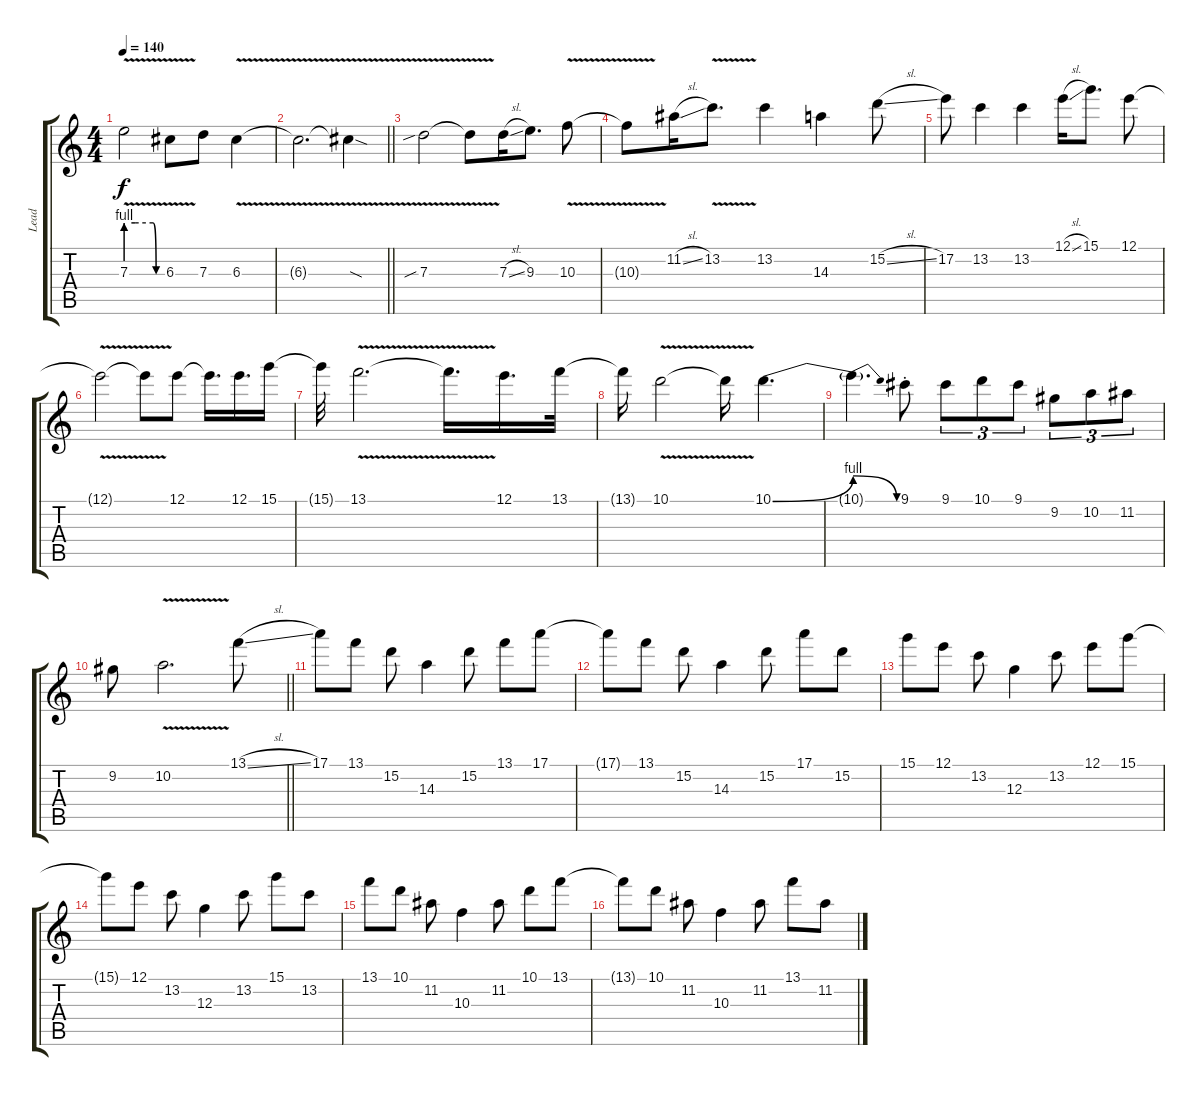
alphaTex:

\track ("Lead" "Lead") {instrument distortionguitar}
\staff {score tabs}
\tuning (E4 B3 G3 D3 A2 D2) {hide}
\ts (4 4)
\tempo 140
\clef g2
\ks c
7.3{be (custom 0 4 15 4 45 4 50 0 60 0) v t}.2{dy f} 6.3{v}.8 7.3.8 6.3{v}.4 |
\barLineRight lightlight
6.3{v t}.2{d} 6.3{sod t}.4 |
\section ("" " ")
7.3{v sib}.2 7.3{t}.8 7.3{sl}.16 9.3.8{d} 10.3{v}.8 |
10.3{t}.8 11.2{sl}.16 13.2{v}.8{d} 13.2.4 14.3.4 15.2{sl}.8 |
17.2.8 13.2.4 13.2.4 12.1{sl}.16 15.1.8{d} 12.1.8 |
12.1{v t}.2 12.1{t}.8 12.1.8 12.1{t}.16{d} 12.1.16{d} 15.1.16 |
15.1{t}.32 13.1{v}.2{d} 13.1{t}.16{d} 12.1.16{d} 13.1.32 |
13.1{t}.16 10.1{v}.2 10.1{t}.16 10.1{be (bend 0 0 60 4)}.4{d} |
10.1{be (release 0 4 60 0) t}.4{d} 9.1{st}.8 9.1.8{tu (3 2)} 10.1.8{tu (3 2)} 9.1.8{tu (3 2)} 9.2.8{tu (3 2)} 10.2.8{tu (3 2)} 11.2.8{tu (3 2)} |
\barLineRight lightlight
9.2.8 10.2{v}.2{d} 13.1{sl}.8 |
\section ("" " ")
17.1.8 13.1.8 15.2.8 14.3.4 15.2.8 13.1.8 17.1.8 |
17.1{t}.8 13.1.8 15.2.8 14.3.4 15.2.8 17.1.8 15.2.8 |
15.1.8 12.1.8 13.2.8 12.3.4 13.2.8 12.1.8 15.1.8 |
15.1{t}.8 12.1.8 13.2.8 12.3.4 13.2.8 15.1.8 13.2.8 |
13.1.8 10.1.8 11.2.8 10.3.4 11.2.8 10.1.8 13.1.8 |
13.1{t}.8 10.1.8 11.2.8 10.3.4 11.2.8 13.1.8 11.2.8
